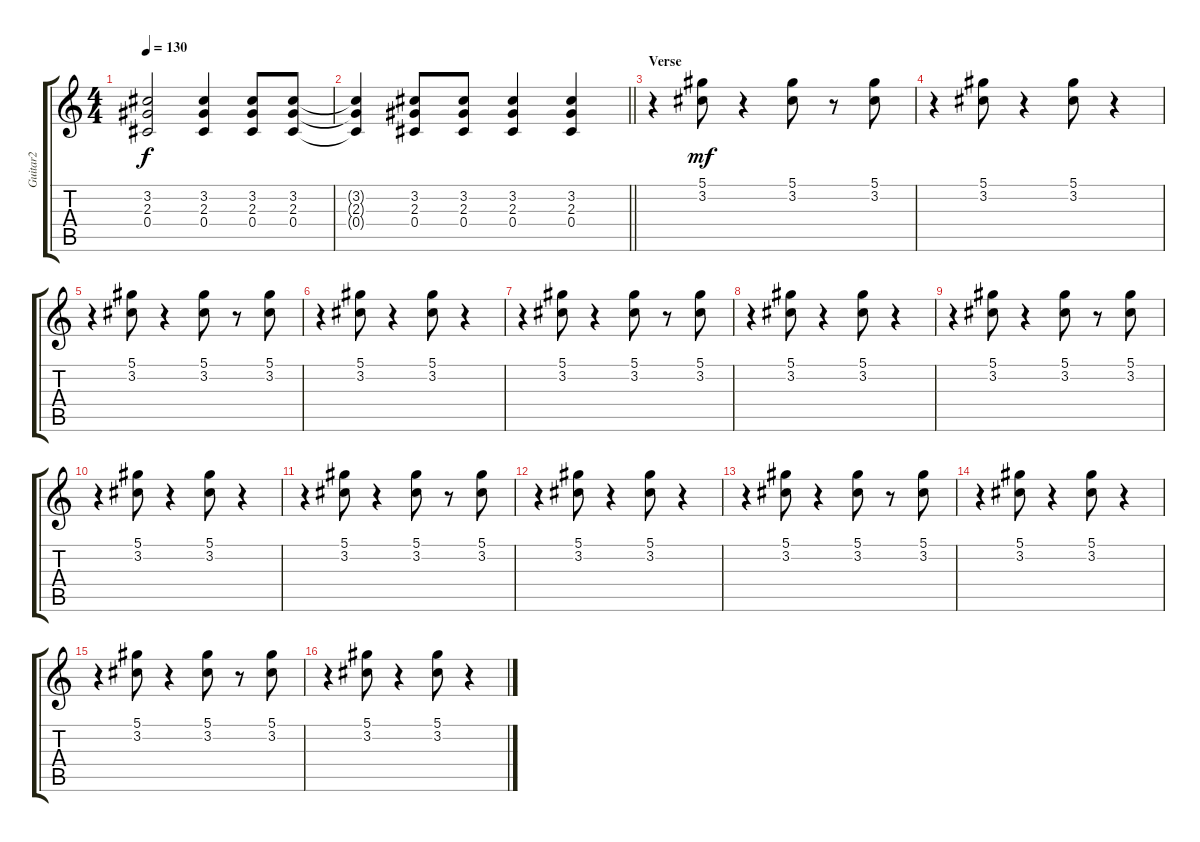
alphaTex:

\track ("Guitar2" "Guitar2") {instrument acousticguitarsteel}
\staff {score tabs}
\tuning (Eb4 Bb3 Gb3 Db3 Ab2 Eb2) {hide}
\ts (4 4)
\tempo 130
\clef g2
\ks c
(3.2 2.3 0.4).2{dy f} (3.2 2.3 0.4).4 (3.2 2.3 0.4).8 (3.2 2.3 0.4).8 |
\barLineRight lightlight
(3.2{t} 2.3{t} 0.4{t}).4 (3.2 2.3 0.4).8 (3.2 2.3 0.4).8 (3.2 2.3 0.4).4 (3.2 2.3 0.4).4 |
\section ("" "Verse")
r.4 (5.1 3.2).8{dy mf} r.4 (5.1 3.2).8 r.8 (5.1 3.2).8 |
r.4 (5.1 3.2).8 r.4 (5.1 3.2).8 r.4 |
r.4 (5.1 3.2).8 r.4 (5.1 3.2).8 r.8 (5.1 3.2).8 |
r.4 (5.1 3.2).8 r.4 (5.1 3.2).8 r.4 |
r.4 (5.1 3.2).8 r.4 (5.1 3.2).8 r.8 (5.1 3.2).8 |
r.4 (5.1 3.2).8 r.4 (5.1 3.2).8 r.4 |
r.4 (5.1 3.2).8 r.4 (5.1 3.2).8 r.8 (5.1 3.2).8 |
r.4 (5.1 3.2).8 r.4 (5.1 3.2).8 r.4 |
r.4 (5.1 3.2).8 r.4 (5.1 3.2).8 r.8 (5.1 3.2).8 |
r.4 (5.1 3.2).8 r.4 (5.1 3.2).8 r.4 |
r.4 (5.1 3.2).8 r.4 (5.1 3.2).8 r.8 (5.1 3.2).8 |
r.4 (5.1 3.2).8 r.4 (5.1 3.2).8 r.4 |
r.4 (5.1 3.2).8 r.4 (5.1 3.2).8 r.8 (5.1 3.2).8 |
r.4 (5.1 3.2).8 r.4 (5.1 3.2).8 r.4
